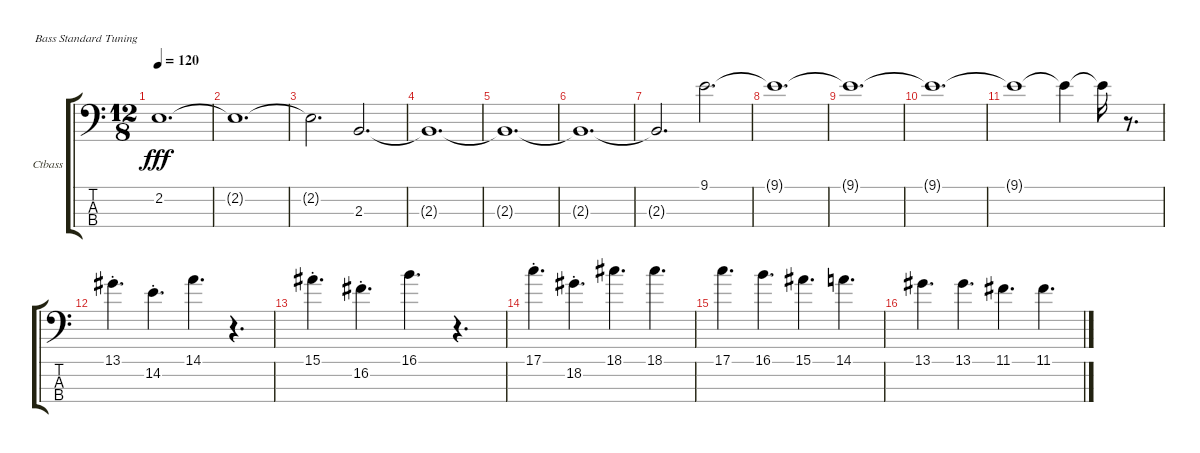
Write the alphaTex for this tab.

\defaultSystemsLayout 4
\bracketExtendMode groupsimilarinstruments
\firstSystemTrackNameOrientation horizontal
\otherSystemsTrackNameOrientation horizontal
\track ("Contrabass" "Ctbass") {instrument contrabass}
\staff {score tabs}
\tuning (G2 D2 A1 E1)
\ts (12 8)
\tempo 120
\clef f4
\ks c
2.2.1{d dy fff} |
2.2{t}.1{d} |
2.2{t}.2{d} 2.3.2{d} |
2.3{t}.1{d} |
2.3{t}.1{d} |
2.3{t}.1{d} |
2.3{t}.2{d} 9.1.2{d} |
9.1{t}.1{d} |
9.1{t}.1{d} |
9.1{t}.1{d} |
9.1{t}.1 9.1{t}.4 9.1{t}.16 r.8{d} |
13.1{st}.4{d} 14.2{st}.4{d} 14.1.4{d} r.4{d} |
15.1{st}.4{d} 16.2{st}.4{d} 16.1.4{d} r.4{d} |
17.1{st}.4{d} 18.2{st}.4{d} 18.1.4{d} 18.1.4{d} |
17.1.4{d} 16.1.4{d} 15.1.4{d} 14.1.4{d} |
13.1.4{d} 13.1.4{d} 11.1.4{d} 11.1.4{d}
